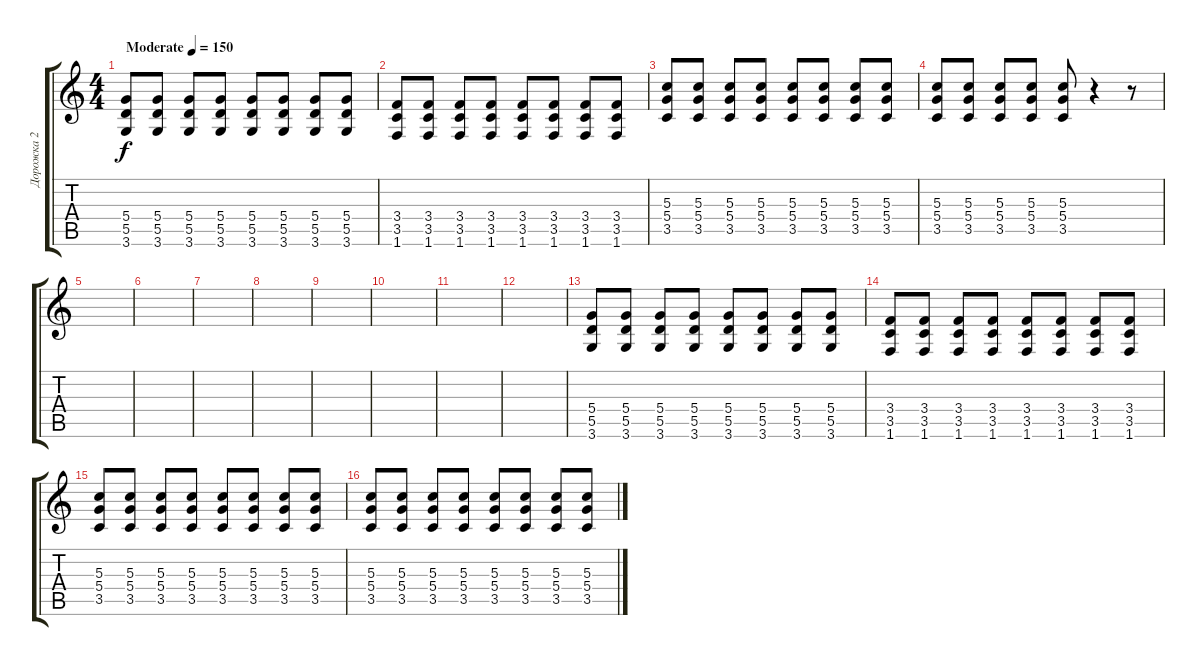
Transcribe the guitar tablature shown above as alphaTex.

\track ("Дорожка 2" "Дорожка 2") {instrument overdrivenguitar}
\staff {score tabs}
\tuning (E4 B3 G3 D3 A2 E2) {hide}
\ts (4 4)
\tempo (150 "Moderate")
\clef g2
\ks c
(5.4 5.5 3.6).8{dy f instrument overdrivenguitar} (5.4 5.5 3.6).8 (5.4 5.5 3.6).8 (5.4 5.5 3.6).8 (5.4 5.5 3.6).8 (5.4 5.5 3.6).8 (5.4 5.5 3.6).8 (5.4 5.5 3.6).8 |
(3.4 3.5 1.6).8 (3.4 3.5 1.6).8 (3.4 3.5 1.6).8 (3.4 3.5 1.6).8 (3.4 3.5 1.6).8 (3.4 3.5 1.6).8 (3.4 3.5 1.6).8 (3.4 3.5 1.6).8 |
(5.3 5.4 3.5).8 (5.3 5.4 3.5).8 (5.3 5.4 3.5).8 (5.3 5.4 3.5).8 (5.3 5.4 3.5).8 (5.3 5.4 3.5).8 (5.3 5.4 3.5).8 (5.3 5.4 3.5).8 |
(5.3 5.4 3.5).8 (5.3 5.4 3.5).8 (5.3 5.4 3.5).8 (5.3 5.4 3.5).8 (5.3 5.4 3.5).8 r.4 r.8 |
|
|
|
|
|
|
|
|
(5.4 5.5 3.6).8 (5.4 5.5 3.6).8 (5.4 5.5 3.6).8 (5.4 5.5 3.6).8 (5.4 5.5 3.6).8 (5.4 5.5 3.6).8 (5.4 5.5 3.6).8 (5.4 5.5 3.6).8 |
(3.4 3.5 1.6).8 (3.4 3.5 1.6).8 (3.4 3.5 1.6).8 (3.4 3.5 1.6).8 (3.4 3.5 1.6).8 (3.4 3.5 1.6).8 (3.4 3.5 1.6).8 (3.4 3.5 1.6).8 |
(5.3 5.4 3.5).8 (5.3 5.4 3.5).8 (5.3 5.4 3.5).8 (5.3 5.4 3.5).8 (5.3 5.4 3.5).8 (5.3 5.4 3.5).8 (5.3 5.4 3.5).8 (5.3 5.4 3.5).8 |
(5.3 5.4 3.5).8 (5.3 5.4 3.5).8 (5.3 5.4 3.5).8 (5.3 5.4 3.5).8 (5.3 5.4 3.5).8 (5.3 5.4 3.5).8 (5.3 5.4 3.5).8 (5.3 5.4 3.5).8
